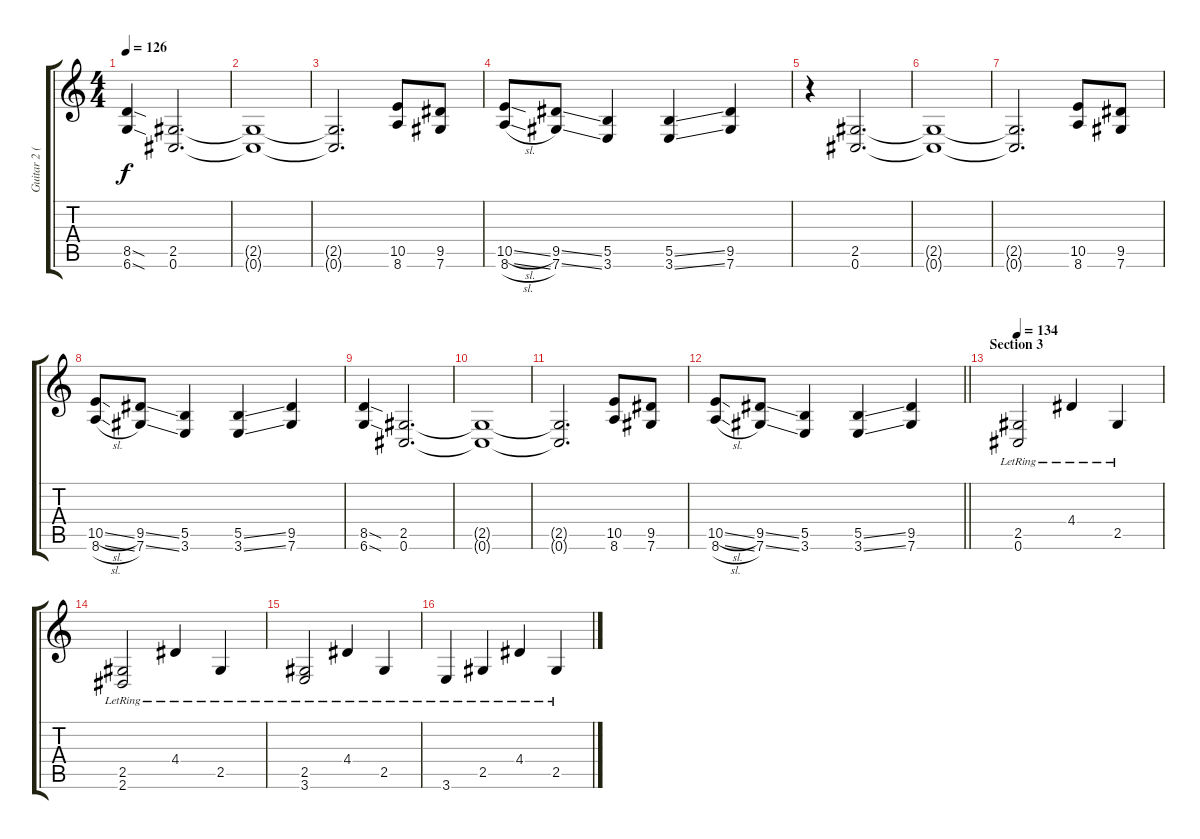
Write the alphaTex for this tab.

\track ("Guitar 2 (Distortion)" "Guitar 2 (") {instrument distortionguitar}
\staff {score tabs}
\tuning (Db4 Ab3 E3 B2 Gb2 Db2) {hide}
\ts (4 4)
\tempo 126
\clef g2
\ks c
(8.5{sod} 6.6{sod}).4{dy f} (2.5 0.6).2{d} |
(2.5{t} 0.6{t}).1 |
(2.5{t} 0.6{t}).2{d} (10.5 8.6).8 (9.5 7.6).8 |
(10.5{sl} 8.6{sl}).8 (9.5{ss} 7.6{ss}).8 (5.5 3.6).4 (5.5{ss} 3.6{ss}).4 (9.5 7.6).4 |
r.4 (2.5 0.6).2{d} |
(2.5{t} 0.6{t}).1 |
(2.5{t} 0.6{t}).2{d} (10.5 8.6).8 (9.5 7.6).8 |
(10.5{sl} 8.6{sl}).8 (9.5{ss} 7.6{ss}).8 (5.5 3.6).4 (5.5{ss} 3.6{ss}).4 (9.5 7.6).4 |
(8.5{sod} 6.6{sod}).4 (2.5 0.6).2{d} |
(2.5{t} 0.6{t}).1 |
(2.5{t} 0.6{t}).2{d} (10.5 8.6).8 (9.5 7.6).8 |
\barLineRight lightlight
(10.5{sl} 8.6{sl}).8 (9.5{ss} 7.6{ss}).8 (5.5 3.6).4 (5.5{ss} 3.6{ss}).4 (9.5 7.6).4 |
\section ("" "Section 3")
\tempo 134
(2.5{lr} 0.6{lr}).2 4.4{lr}.4 2.5{lr}.4 |
(2.5{lr} 2.6{lr}).2 4.4{lr}.4 2.5{lr}.4 |
(2.5{lr} 3.6{lr}).2 4.4{lr}.4 2.5{lr}.4 |
3.6{lr}.4 2.5{lr}.4 4.4{lr}.4 2.5{lr}.4
